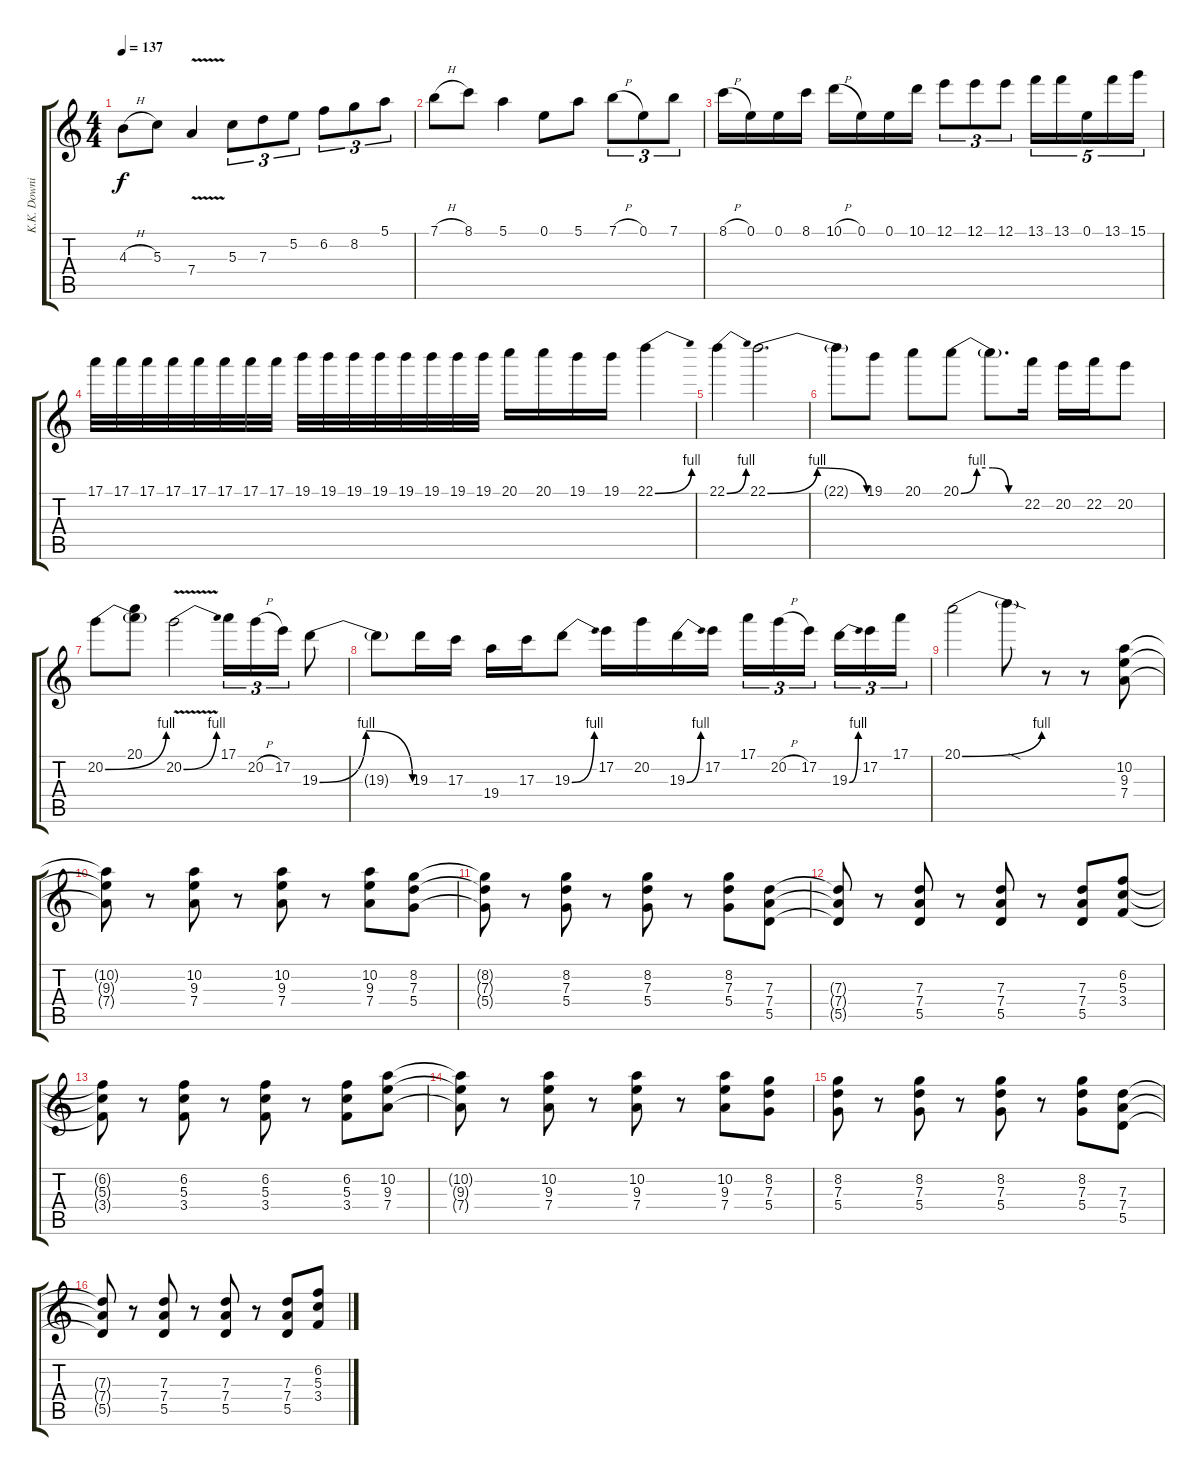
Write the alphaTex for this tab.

\track ("K.K. Downing" "K.K. Downi") {instrument distortionguitar}
\staff {score tabs}
\tuning (E4 B3 G3 D3 A2 E2) {hide}
\ts (4 4)
\tempo 137
\clef g2
\ks c
4.3{h}.8{dy f} 5.3.8 7.4{v}.4 5.3.8{tu (3 2)} 7.3.8{tu (3 2)} 5.2.8{tu (3 2)} 6.2.8{tu (3 2)} 8.2.8{tu (3 2)} 5.1.8{tu (3 2)} |
7.1{h}.8 8.1.8 5.1.4 0.1.8 5.1.8 7.1{h}.8{tu (3 2)} 0.1.8{tu (3 2)} 7.1.8{tu (3 2)} |
8.1{h}.16 0.1.16 0.1.16 8.1.16 10.1{h}.16 0.1.16 0.1.16 10.1.16 12.1.8{tu (3 2)} 12.1.8{tu (3 2)} 12.1.8{tu (3 2)} 13.1.16{tu (5 4)} 13.1.16{tu (5 4)} 0.1.16{tu (5 4)} 13.1.16{tu (5 4)} 15.1.16{tu (5 4)} |
17.1.32 17.1.32 17.1.32 17.1.32 17.1.32 17.1.32 17.1.32 17.1.32 19.1.32 19.1.32 19.1.32 19.1.32 19.1.32 19.1.32 19.1.32 19.1.32 20.1.16 20.1.16 19.1.16 19.1.16 22.1{be (bend 0 0 60 4)}.4 |
22.1{be (bend 0 0 60 4)}.4 22.1{be (bendrelease 0 0 30 4 45 4 60 0)}.2{d} |
22.1{t}.8 19.1.8 20.1.8 20.1{be (custom 0 0 15 4 30 4 45 0 60 0)}.8 20.1{t}.8{d} 22.2.16 20.2.16 22.2.16 20.2.8 |
20.2{be (bend 0 0 60 4)}.8 (20.1 20.2{t}).8 20.2{be (bend 0 0 60 4) v}.2 17.1.16{tu (3 2)} 20.2{h}.16{tu (3 2)} 17.2.16{tu (3 2)} 19.3{be (bendrelease 0 0 22 4 38 4 60 0)}.8 |
19.3{t}.8 19.3.16 17.3.16 19.4.16 17.3.16 19.3{be (bend 0 0 60 4)}.8 17.2.16 20.2.16 19.3{be (bend 0 0 60 4)}.16 17.2.16 17.1.16{tu (3 2)} 20.2{h}.16{tu (3 2)} 17.2.16{tu (3 2) beam splitsecondary} 19.3{be (bend 0 0 60 4)}.16{tu (3 2)} 17.2.16{tu (3 2)} 17.1.16{tu (3 2)} |
20.1{be (bend 0 0 60 4)}.2 20.1{sod t}.8 r.8 r.8 (10.2 9.3 7.4).8{volume 14 balance 15} |
(10.2{t} 9.3{t} 7.4{t}).8 r.8 (10.2 9.3 7.4).8 r.8 (10.2 9.3 7.4).8 r.8 (10.2 9.3 7.4).8 (8.2 7.3 5.4).8 |
(8.2{t} 7.3{t} 5.4{t}).8 r.8 (8.2 7.3 5.4).8 r.8 (8.2 7.3 5.4).8 r.8 (8.2 7.3 5.4).8 (7.3 7.4 5.5).8 |
(7.3{t} 7.4{t} 5.5{t}).8 r.8 (7.3 7.4 5.5).8 r.8 (7.3 7.4 5.5).8 r.8 (7.3 7.4 5.5).8 (6.2 5.3 3.4).8 |
(6.2{t} 5.3{t} 3.4{t}).8 r.8 (6.2 5.3 3.4).8 r.8 (6.2 5.3 3.4).8 r.8 (6.2 5.3 3.4).8 (10.2 9.3 7.4).8 |
(10.2{t} 9.3{t} 7.4{t}).8 r.8 (10.2 9.3 7.4).8 r.8 (10.2 9.3 7.4).8 r.8 (10.2 9.3 7.4).8 (8.2 7.3 5.4).8 |
(8.2 7.3 5.4).8 r.8 (8.2 7.3 5.4).8 r.8 (8.2 7.3 5.4).8 r.8 (8.2 7.3 5.4).8 (7.3 7.4 5.5).8 |
(7.3{t} 7.4{t} 5.5{t}).8 r.8 (7.3 7.4 5.5).8 r.8 (7.3 7.4 5.5).8 r.8 (7.3 7.4 5.5).8 (6.2 5.3 3.4).8
